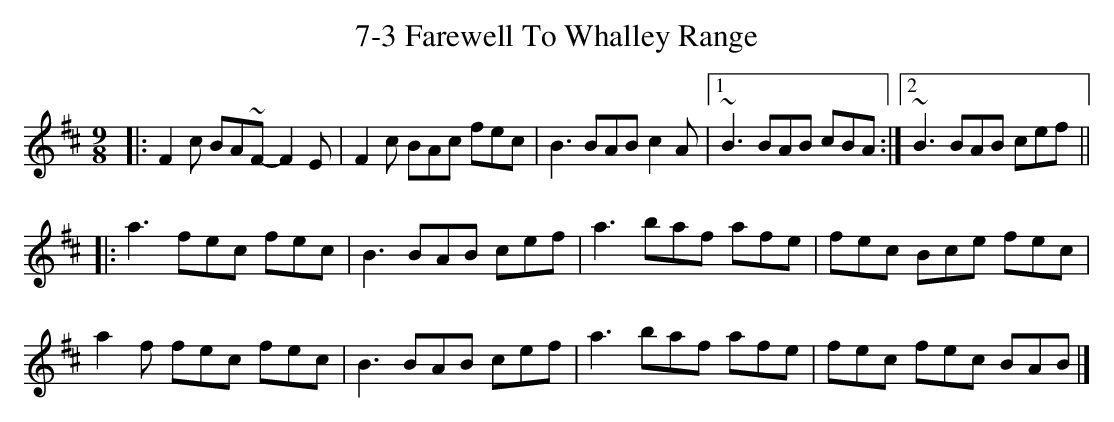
X:1
T: 7-3 Farewell To Whalley Range
M: 9/8
L: 1/8
K: Bmin
[|:F2c BA~F- F2E|F2c BAc fec|B3 BAB c2A|1~B3 BAB cBA:|2~B3 BAB cef||
|:a3 fec fec|B3 BAB cef|a3 baf afe|fec Bce fec|
a2f fec fec|B3 BAB cef|a3 baf afe|fec fec BAB|]
